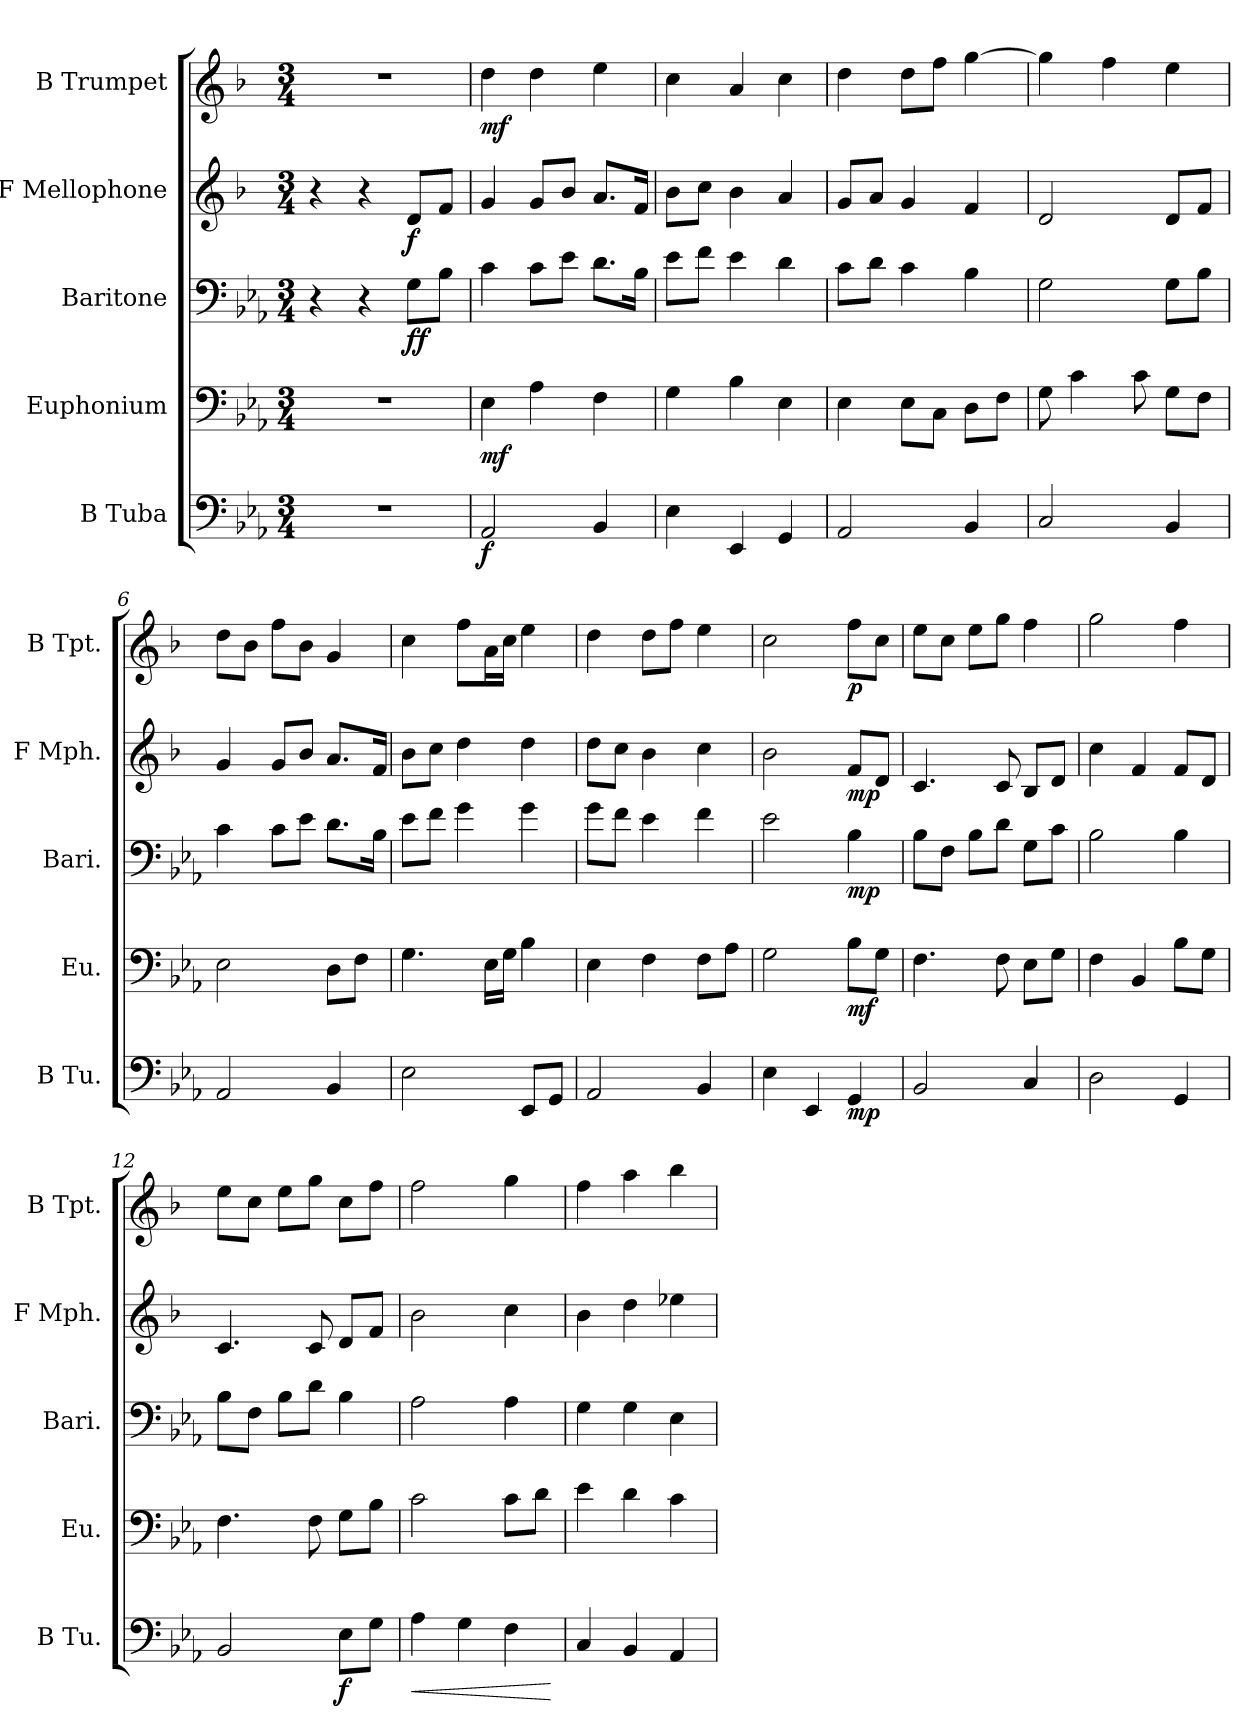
**kern	**dynam	**kern	**dynam	**kern	**dynam	**kern	**dynam	**kern	**dynam
*part5	*part5	*part4	*part4	*part3	*part3	*part2	*part2	*part1	*part1
*staff5	*staff5	*staff4	*staff4	*staff3	*staff3	*staff2	*staff2	*staff1	*staff1
*I"B Tuba	*	*I"Euphonium	*	*I"Baritone	*	*I"F Mellophone	*	*I"B Trumpet	*
*I'B Tu.	*	*I'Eu.	*	*I'Bari.	*	*I'F Mph.	*	*I'B Tpt.	*
*clefF4	*	*clefF4	*	*clefF4	*	*clefG2	*	*clefG2	*
*	*	*	*	*	*	*ITrd4c7	*	*ITrd1c2	*
*k[b-e-a-]	*	*k[b-e-a-]	*	*k[b-e-a-]	*	*k[b-e-]	*	*k[b-e-a-]	*
*M3/4	*	*M3/4	*	*M3/4	*	*M3/4	*	*M3/4	*
*MM66	*	*MM66	*	*MM66	*	*MM66	*	*MM66	*
=1	=1	=1	=1	=1	=1	=1	=1	=1	=1
2.r	.	2.r	.	4r	.	4r	.	2.r	.
.	.	.	.	4r	.	4r	.	.	.
!	!	!	!	!	!LO:DY:b	!	!LO:DY:b	!	!
.	.	.	.	8G\L	ff	8G/L	f	.	.
.	.	.	.	8B-\J	.	8B-/J	.	.	.
=2	=2	=2	=2	=2	=2	=2	=2	=2	=2
!	!LO:DY:b	!	!LO:DY:b	!	!	!	!	!	!LO:DY:b
2AA-/	f	4E-\	mf	4c\	.	4c/	.	4cc\	mf
.	.	4A-\	.	8c\L	.	8c/L	.	4cc\	.
.	.	.	.	8e-\J	.	8e-/J	.	.	.
4BB-/	.	4F\	.	8.d\L	.	8.d/L	.	4dd\	.
.	.	.	.	16B-\Jk	.	16B-/Jk	.	.	.
=3	=3	=3	=3	=3	=3	=3	=3	=3	=3
4E-\	.	4G\	.	8e-\L	.	8e-\L	.	4b-\	.
.	.	.	.	8f\J	.	8f\J	.	.	.
4EE-/	.	4B-\	.	4e-\	.	4e-\	.	4g/	.
4GG/	.	4E-\	.	4d\	.	4d/	.	4b-\	.
=4	=4	=4	=4	=4	=4	=4	=4	=4	=4
2AA-/	.	4E-\	.	8c\L	.	8c/L	.	4cc\	.
.	.	.	.	8d\J	.	8d/J	.	.	.
.	.	8E-\L	.	4c\	.	4c/	.	8cc\L	.
.	.	8C\J	.	.	.	.	.	8ee-\J	.
4BB-/	.	8D\L	.	4B-\	.	4B-/	.	[4ff\	.
.	.	8F\J	.	.	.	.	.	.	.
=5	=5	=5	=5	=5	=5	=5	=5	=5	=5
2C/	.	8G\	.	2G\	.	2G/	.	4ff\]	.
.	.	4c\	.	.	.	.	.	.	.
.	.	.	.	.	.	.	.	4ee-\	.
.	.	8c\	.	.	.	.	.	.	.
4BB-/	.	8G\L	.	8G\L	.	8G/L	.	4dd\	.
.	.	8F\J	.	8B-\J	.	8B-/J	.	.	.
!!LO:LB:g=z
=6	=6	=6	=6	=6	=6	=6	=6	=6	=6
2AA-/	.	2E-\	.	4c\	.	4c/	.	8cc\L	.
.	.	.	.	.	.	.	.	8a-\J	.
.	.	.	.	8c\L	.	8c/L	.	8ee-\L	.
.	.	.	.	8e-\J	.	8e-/J	.	8a-\J	.
4BB-/	.	8D\L	.	8.d\L	.	8.d/L	.	4f/	.
.	.	8F\J	.	.	.	.	.	.	.
.	.	.	.	16B-\Jk	.	16B-/Jk	.	.	.
=7	=7	=7	=7	=7	=7	=7	=7	=7	=7
2E-\	.	4.G\	.	8e-\L	.	8e-\L	.	4b-\	.
.	.	.	.	8f\J	.	8f\J	.	.	.
.	.	.	.	4g\	.	4g\	.	8ee-\L	.
.	.	16E-\LL	.	.	.	.	.	16g\L	.
.	.	16G\JJ	.	.	.	.	.	16b-\JJ	.
8EE-/L	.	4B-\	.	4g\	.	4g\	.	4dd\	.
8GG/J	.	.	.	.	.	.	.	.	.
=8	=8	=8	=8	=8	=8	=8	=8	=8	=8
2AA-/	.	4E-\	.	8g\L	.	8g\L	.	4cc\	.
.	.	.	.	8f\J	.	8f\J	.	.	.
.	.	4F\	.	4e-\	.	4e-\	.	8cc\L	.
.	.	.	.	.	.	.	.	8ee-\J	.
4BB-/	.	8F\L	.	4f\	.	4f\	.	4dd\	.
.	.	8A-\J	.	.	.	.	.	.	.
=9	=9	=9	=9	=9	=9	=9	=9	=9	=9
4E-\	.	2G\	.	2e-\	.	2e-\	.	2b-\	.
4EE-/	.	.	.	.	.	.	.	.	.
!	!LO:DY:b	!	!LO:DY:b	!	!LO:DY:b	!	!LO:DY:b	!	!LO:DY:b
4GG/	mp	8B-\L	mf	4B-\	mp	8B-/L	mp	8ee-\L	p
.	.	8G\J	.	.	.	8G/J	.	8b-\J	.
=10	=10	=10	=10	=10	=10	=10	=10	=10	=10
2BB-/	.	4.F\	.	8B-\L	.	4.F/	.	8dd\L	.
.	.	.	.	8F\J	.	.	.	8b-\J	.
.	.	.	.	8B-\L	.	.	.	8dd\L	.
.	.	8F\	.	8d\J	.	8F/	.	8ff\J	.
4C/	.	8E-\L	.	8G\L	.	8E-/L	.	4ee-\	.
.	.	8G\J	.	8c\J	.	8G/J	.	.	.
=11	=11	=11	=11	=11	=11	=11	=11	=11	=11
2D\	.	4F\	.	2B-\	.	4f\	.	2ff\	.
.	.	4BB-/	.	.	.	4B-/	.	.	.
4GG/	.	8B-\L	.	4B-\	.	8B-/L	.	4ee-\	.
.	.	8G\J	.	.	.	8G/J	.	.	.
!!LO:PB:g=z
=12	=12	=12	=12	=12	=12	=12	=12	=12	=12
2BB-/	.	4.F\	.	8B-\L	.	4.F/	.	8dd\L	.
.	.	.	.	8F\J	.	.	.	8b-\J	.
.	.	.	.	8B-\L	.	.	.	8dd\L	.
.	.	8F\	.	8d\J	.	8F/	.	8ff\J	.
!	!LO:DY:b	!	!	!	!	!	!	!	!
8E-\L	f	8G\L	.	4B-\	.	8G/L	.	8b-\L	.
8G\J	.	8B-\J	.	.	.	8B-/J	.	8ee-\J	.
=13	=13	=13	=13	=13	=13	=13	=13	=13	=13
!	!LO:HP:b	!	!	!	!	!	!	!	!
4A-\	<	2c\	.	2A-\	.	2e-\	.	2ee-\	.
4G\	.	.	.	.	.	.	.	.	.
4F\	.	8c\L	.	4A-\	.	4f\	.	4ff\	.
.	.	8d\J	.	.	.	.	.	.	.
.	[	.	.	.	.	.	.	.	.
=14	=14	=14	=14	=14	=14	=14	=14	=14	=14
4C/	.	4e-\	.	4G\	.	4e-\	.	4ee-\	.
4BB-/	.	4d\	.	4G\	.	4g\	.	4gg\	.
4AA-/	.	4c\	.	4E-\	.	4a-X\	.	4aa-\	.
=	=	=	=	=	=	=	=	=	=
*-	*-	*-	*-	*-	*-	*-	*-	*-	*-
